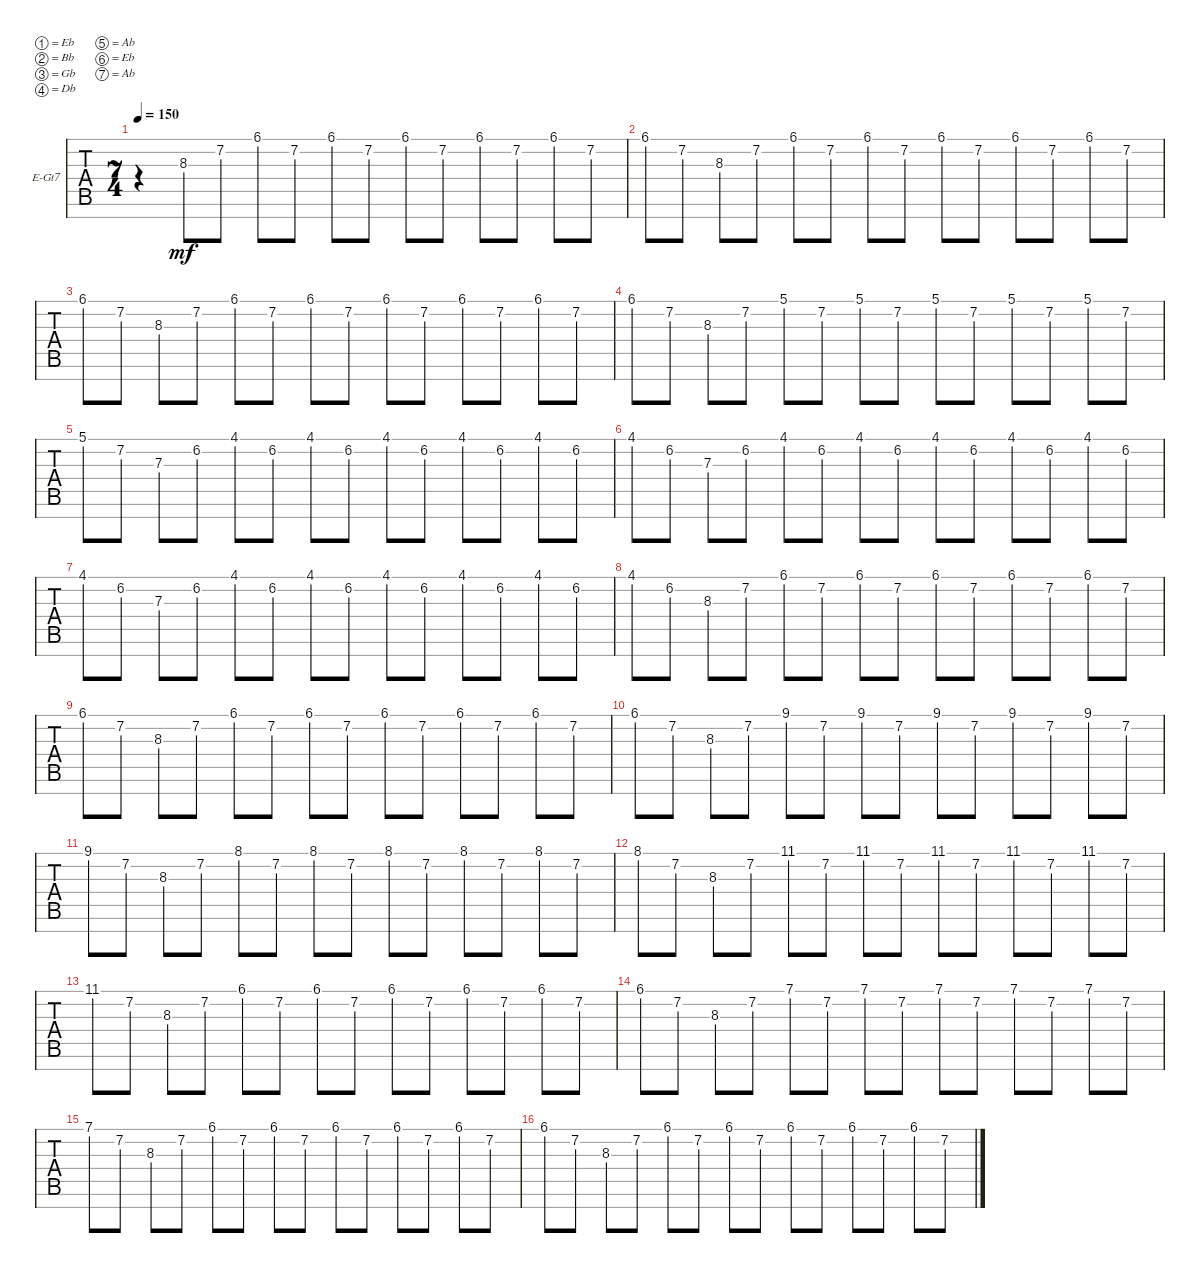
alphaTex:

\defaultSystemsLayout 4
\bracketExtendMode groupsimilarinstruments
\firstSystemTrackNameOrientation horizontal
\otherSystemsTrackNameOrientation horizontal
\track ("Center Guitar" "E-Gt7") {instrument distortionguitar}
\staff {tabs}
\tuning (Eb4 Bb3 Gb3 Db3 Ab2 Eb2 Ab1)
\ts (7 4)
\tempo 150
\clef g2
\ks c
r.4{dy mf instrument distortionguitar} 8.3.8 7.2.8 6.1.8 7.2.8 6.1.8 7.2.8 6.1.8 7.2.8 6.1.8 7.2.8 6.1.8 7.2.8 |
6.1.8 7.2.8 8.3.8 7.2.8 6.1.8 7.2.8 6.1.8 7.2.8 6.1.8 7.2.8 6.1.8 7.2.8 6.1.8 7.2.8 |
6.1.8 7.2.8 8.3.8 7.2.8 6.1.8 7.2.8 6.1.8 7.2.8 6.1.8 7.2.8 6.1.8 7.2.8 6.1.8 7.2.8 |
6.1.8 7.2.8 8.3.8 7.2.8 5.1.8 7.2.8 5.1.8 7.2.8 5.1.8 7.2.8 5.1.8 7.2.8 5.1.8 7.2.8 |
5.1.8 7.2.8 7.3.8 6.2.8 4.1.8 6.2.8 4.1.8 6.2.8 4.1.8 6.2.8 4.1.8 6.2.8 4.1.8 6.2.8 |
4.1.8 6.2.8 7.3.8 6.2.8 4.1.8 6.2.8 4.1.8 6.2.8 4.1.8 6.2.8 4.1.8 6.2.8 4.1.8 6.2.8 |
4.1.8 6.2.8 7.3.8 6.2.8 4.1.8 6.2.8 4.1.8 6.2.8 4.1.8 6.2.8 4.1.8 6.2.8 4.1.8 6.2.8 |
4.1.8 6.2.8 8.3.8 7.2.8 6.1.8 7.2.8 6.1.8 7.2.8 6.1.8 7.2.8 6.1.8 7.2.8 6.1.8 7.2.8 |
6.1.8 7.2.8 8.3.8 7.2.8 6.1.8 7.2.8 6.1.8 7.2.8 6.1.8 7.2.8 6.1.8 7.2.8 6.1.8 7.2.8 |
6.1.8 7.2.8 8.3.8 7.2.8 9.1.8 7.2.8 9.1.8 7.2.8 9.1.8 7.2.8 9.1.8 7.2.8 9.1.8 7.2.8 |
9.1.8 7.2.8 8.3.8 7.2.8 8.1.8 7.2.8 8.1.8 7.2.8 8.1.8 7.2.8 8.1.8 7.2.8 8.1.8 7.2.8 |
8.1.8 7.2.8 8.3.8 7.2.8 11.1.8 7.2.8 11.1.8 7.2.8 11.1.8 7.2.8 11.1.8 7.2.8 11.1.8 7.2.8 |
11.1.8 7.2.8 8.3.8 7.2.8 6.1.8 7.2.8 6.1.8 7.2.8 6.1.8 7.2.8 6.1.8 7.2.8 6.1.8 7.2.8 |
6.1.8 7.2.8 8.3.8 7.2.8 7.1.8 7.2.8 7.1.8 7.2.8 7.1.8 7.2.8 7.1.8 7.2.8 7.1.8 7.2.8 |
7.1.8 7.2.8 8.3.8 7.2.8 6.1.8 7.2.8 6.1.8 7.2.8 6.1.8 7.2.8 6.1.8 7.2.8 6.1.8 7.2.8 |
6.1.8 7.2.8 8.3.8 7.2.8 6.1.8 7.2.8 6.1.8 7.2.8 6.1.8 7.2.8 6.1.8 7.2.8 6.1.8 7.2.8
